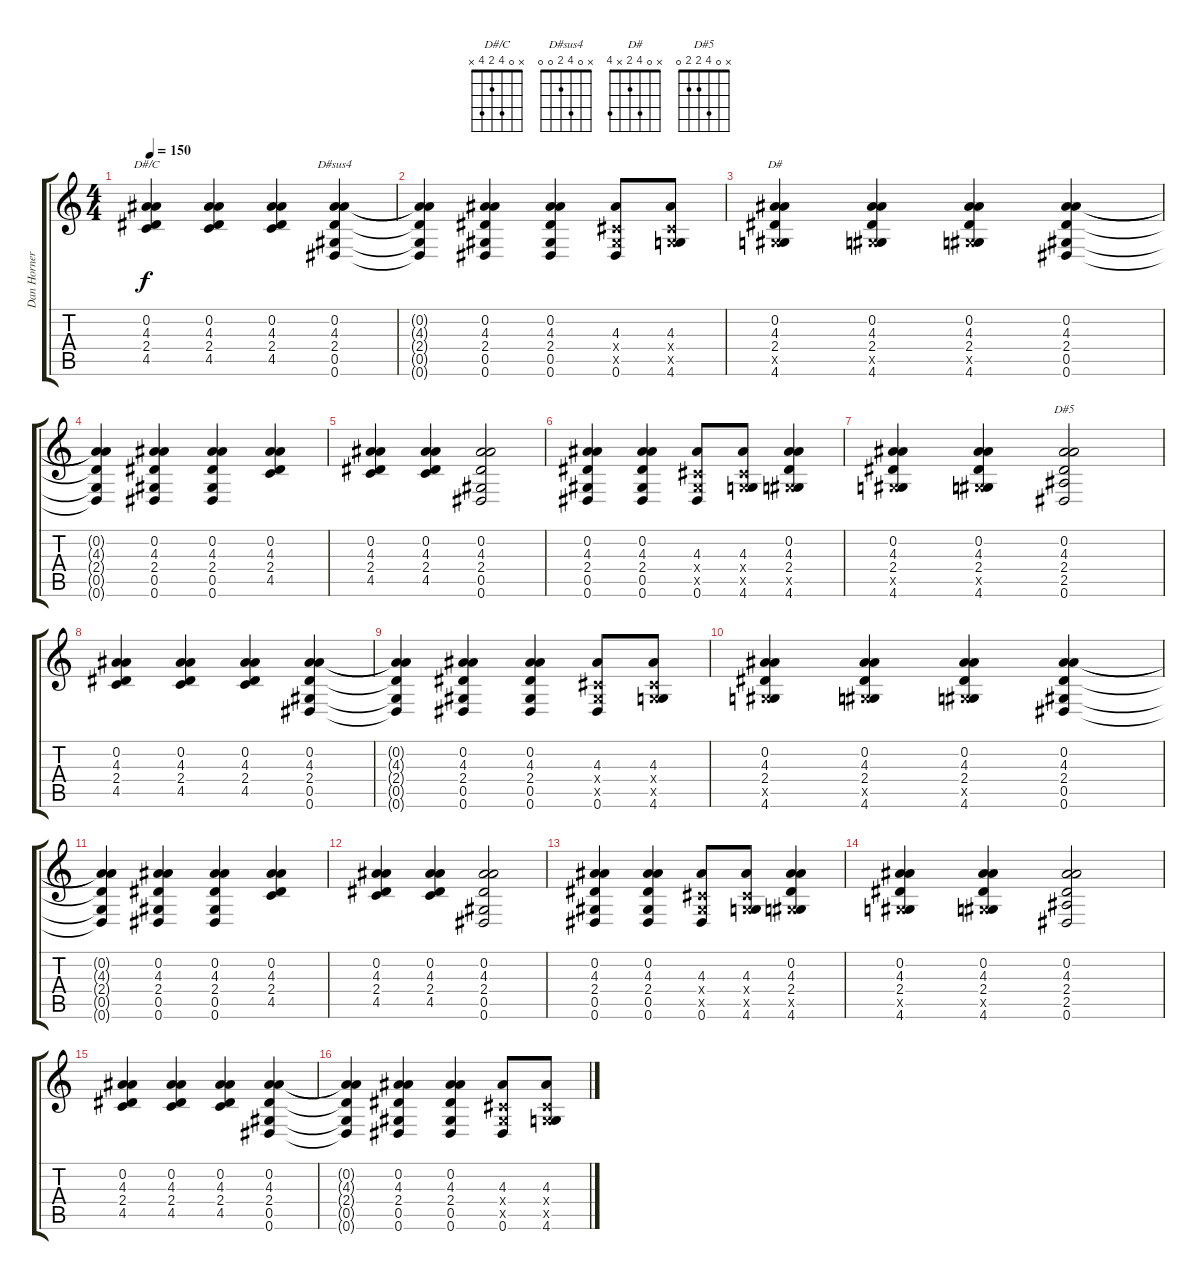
\track ("Dan Horner" "Dan Horner") {instrument acousticguitarsteel}
\staff {score tabs}
\tuning (Eb4 Bb3 Gb3 Db3 Ab2 Eb2) {hide}
\chord ("D#/C" x 0 4 2 4 x)
\chord ("D#sus4" x 0 4 2 0 0)
\chord ("D#" x 0 4 2 x 4)
\chord ("D#5" x 0 4 2 2 0)
\ts (4 4)
\tempo 150
\clef g2
\ks c
(0.2 4.3 2.4 4.5).4{ch "D#/C" dy f} (0.2 4.3 2.4 4.5).4 (0.2 4.3 2.4 4.5).4 (0.2 4.3 2.4 0.5 0.6).4{ch "D#sus4"} |
(0.2{t} 4.3{t} 2.4{t} 0.5{t} 0.6{t}).4 (0.2 4.3 2.4 0.5 0.6).4 (0.2 4.3 2.4 0.5 0.6).4 (4.3 0.4{x} 0.5{x} 0.6).8 (4.3 0.4{x} 0.5{x} 4.6).8 |
(0.2 4.3 2.4 0.5{x} 4.6).4{ch "D#"} (0.2 4.3 2.4 0.5{x} 4.6).4 (0.2 4.3 2.4 0.5{x} 4.6).4 (0.2 4.3 2.4 0.5 0.6).4 |
(0.2{t} 4.3{t} 2.4{t} 0.5{t} 0.6{t}).4 (0.2 4.3 2.4 0.5 0.6).4 (0.2 4.3 2.4 0.5 0.6).4 (0.2 4.3 2.4 4.5).4 |
(0.2 4.3 2.4 4.5).4 (0.2 4.3 2.4 4.5).4 (0.2 4.3 2.4 0.5 0.6).2 |
(0.2 4.3 2.4 0.5 0.6).4 (0.2 4.3 2.4 0.5 0.6).4 (4.3 0.4{x} 0.5{x} 0.6).8 (4.3 0.4{x} 0.5{x} 4.6).8 (0.2 4.3 2.4 0.5{x} 4.6).4 |
(0.2 4.3 2.4 0.5{x} 4.6).4 (0.2 4.3 2.4 0.5{x} 4.6).4 (0.2 4.3 2.4 2.5 0.6).2{ch "D#5"} |
(0.2 4.3 2.4 4.5).4 (0.2 4.3 2.4 4.5).4 (0.2 4.3 2.4 4.5).4 (0.2 4.3 2.4 0.5 0.6).4 |
(0.2{t} 4.3{t} 2.4{t} 0.5{t} 0.6{t}).4 (0.2 4.3 2.4 0.5 0.6).4 (0.2 4.3 2.4 0.5 0.6).4 (4.3 0.4{x} 0.5{x} 0.6).8 (4.3 0.4{x} 0.5{x} 4.6).8 |
(0.2 4.3 2.4 0.5{x} 4.6).4 (0.2 4.3 2.4 0.5{x} 4.6).4 (0.2 4.3 2.4 0.5{x} 4.6).4 (0.2 4.3 2.4 0.5 0.6).4 |
(0.2{t} 4.3{t} 2.4{t} 0.5{t} 0.6{t}).4 (0.2 4.3 2.4 0.5 0.6).4 (0.2 4.3 2.4 0.5 0.6).4 (0.2 4.3 2.4 4.5).4 |
(0.2 4.3 2.4 4.5).4 (0.2 4.3 2.4 4.5).4 (0.2 4.3 2.4 0.5 0.6).2 |
(0.2 4.3 2.4 0.5 0.6).4 (0.2 4.3 2.4 0.5 0.6).4 (4.3 0.4{x} 0.5{x} 0.6).8 (4.3 0.4{x} 0.5{x} 4.6).8 (0.2 4.3 2.4 0.5{x} 4.6).4 |
(0.2 4.3 2.4 0.5{x} 4.6).4 (0.2 4.3 2.4 0.5{x} 4.6).4 (0.2 4.3 2.4 2.5 0.6).2 |
(0.2 4.3 2.4 4.5).4 (0.2 4.3 2.4 4.5).4 (0.2 4.3 2.4 4.5).4 (0.2 4.3 2.4 0.5 0.6).4 |
(0.2{t} 4.3{t} 2.4{t} 0.5{t} 0.6{t}).4 (0.2 4.3 2.4 0.5 0.6).4 (0.2 4.3 2.4 0.5 0.6).4 (4.3 0.4{x} 0.5{x} 0.6).8 (4.3 0.4{x} 0.5{x} 4.6).8
